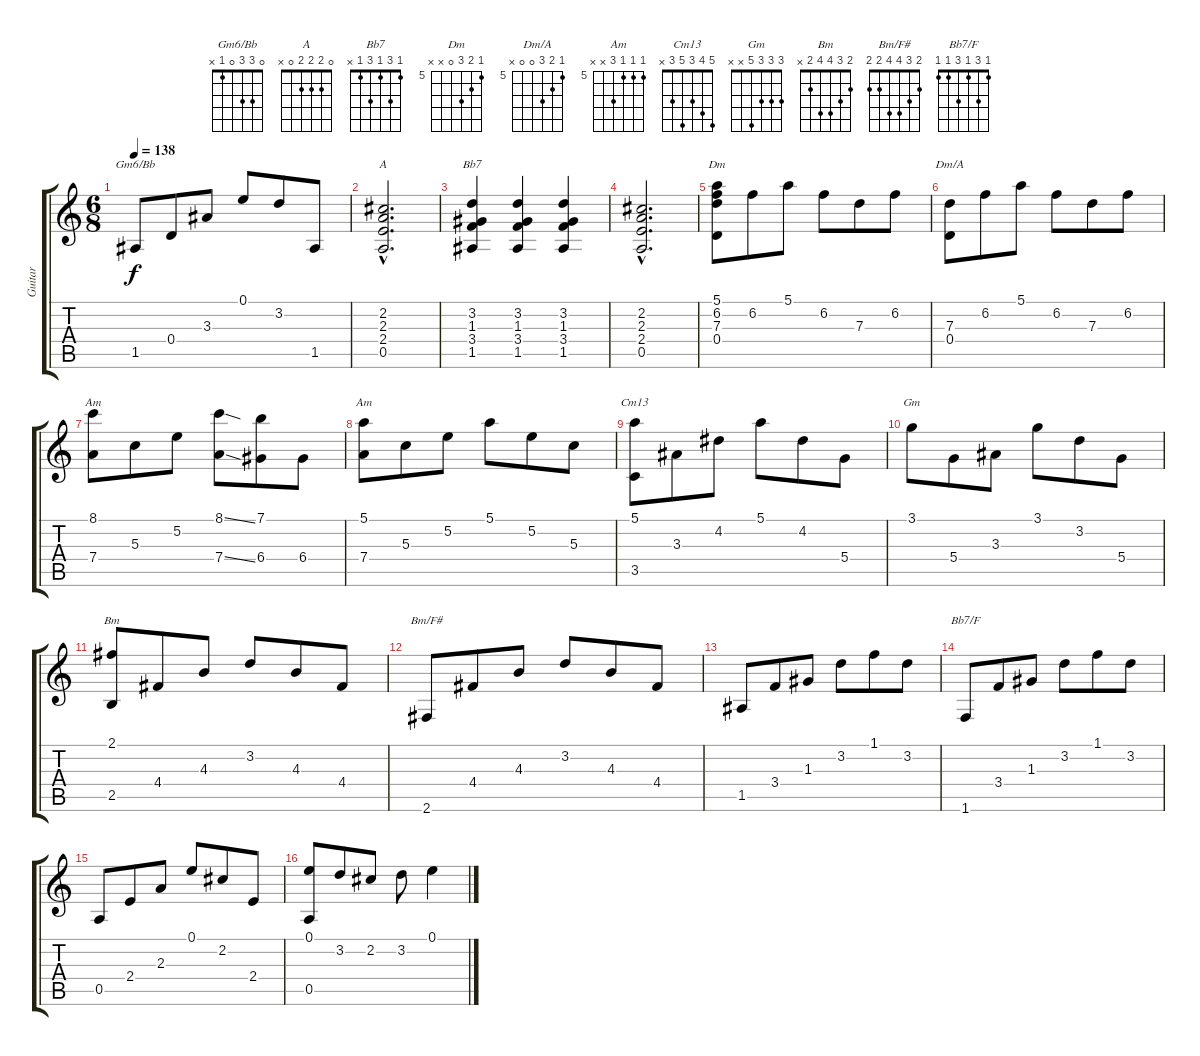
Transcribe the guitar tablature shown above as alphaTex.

\track ("Guitar" "Guitar") {instrument acousticguitarsteel}
\staff {score tabs}
\tuning (E4 B3 G3 D3 A2 E2) {hide}
\chord ("Gm6/Bb" 0 3 3 0 1 x)
\chord ("A" 0 2 2 2 0 x)
\chord ("Bb7" 1 3 1 3 1 x)
\chord ("Dm" 5 6 7 0 x x) {firstfret 5}
\chord ("Dm/A" 5 6 7 0 0 x) {firstfret 5}
\chord ("Am" 8 5 5 7 x x) {firstfret 5}
\chord ("Am" 5 5 5 7 x x) {firstfret 5}
\chord ("Cm13" 5 4 3 5 3 x)
\chord ("Gm" 3 3 3 5 x x)
\chord ("Bm" 2 3 4 4 2 x)
\chord ("Bm/F#" 2 3 4 4 2 2)
\chord ("Bb7/F" 1 3 1 3 1 1)
\ts (6 8)
\tempo 138
\clef g2
\ks c
1.5.8{ch "Gm6/Bb" dy f} 0.4.8 3.3.8 0.1.8 3.2.8 1.5.8 |
(2.2{hac} 2.3{hac} 2.4{hac} 0.5{hac}).2{d ch "A"} |
(3.2 1.3 3.4 1.5).4{ch "Bb7"} (3.2 1.3 3.4 1.5).4 (3.2 1.3 3.4 1.5).4 |
(2.2{hac} 2.3{hac} 2.4{hac} 0.5{hac}).2{d} |
(5.1 6.2 7.3 0.4).8{ch "Dm"} 6.2.8 5.1.8 6.2.8 7.3.8 6.2.8 |
(7.3 0.4).8{ch "Dm/A"} 6.2.8 5.1.8 6.2.8 7.3.8 6.2.8 |
(8.1 7.4).8{ch "Am"} 5.3.8 5.2.8 (8.1{ss} 7.4{ss}).8 (7.1 6.4).8 6.4.8 |
(5.1 7.4).8{ch "Am"} 5.3.8 5.2.8 5.1.8 5.2.8 5.3.8 |
(5.1 3.5).8{ch "Cm13"} 3.3.8 4.2.8 5.1.8 4.2.8 5.4.8 |
3.1.8{ch "Gm"} 5.4.8 3.3.8 3.1.8 3.2.8 5.4.8 |
(2.1 2.5).8{ch "Bm"} 4.4.8 4.3.8 3.2.8 4.3.8 4.4.8 |
2.6.8{ch "Bm/F#"} 4.4.8 4.3.8 3.2.8 4.3.8 4.4.8 |
1.5.8 3.4.8 1.3.8 3.2.8 1.1.8 3.2.8 |
1.6.8{ch "Bb7/F"} 3.4.8 1.3.8 3.2.8 1.1.8 3.2.8 |
0.5.8 2.4.8 2.3.8 0.1.8 2.2.8 2.4.8 |
(0.1 0.5).8 3.2.8 2.2.8 3.2.8 0.1.4
